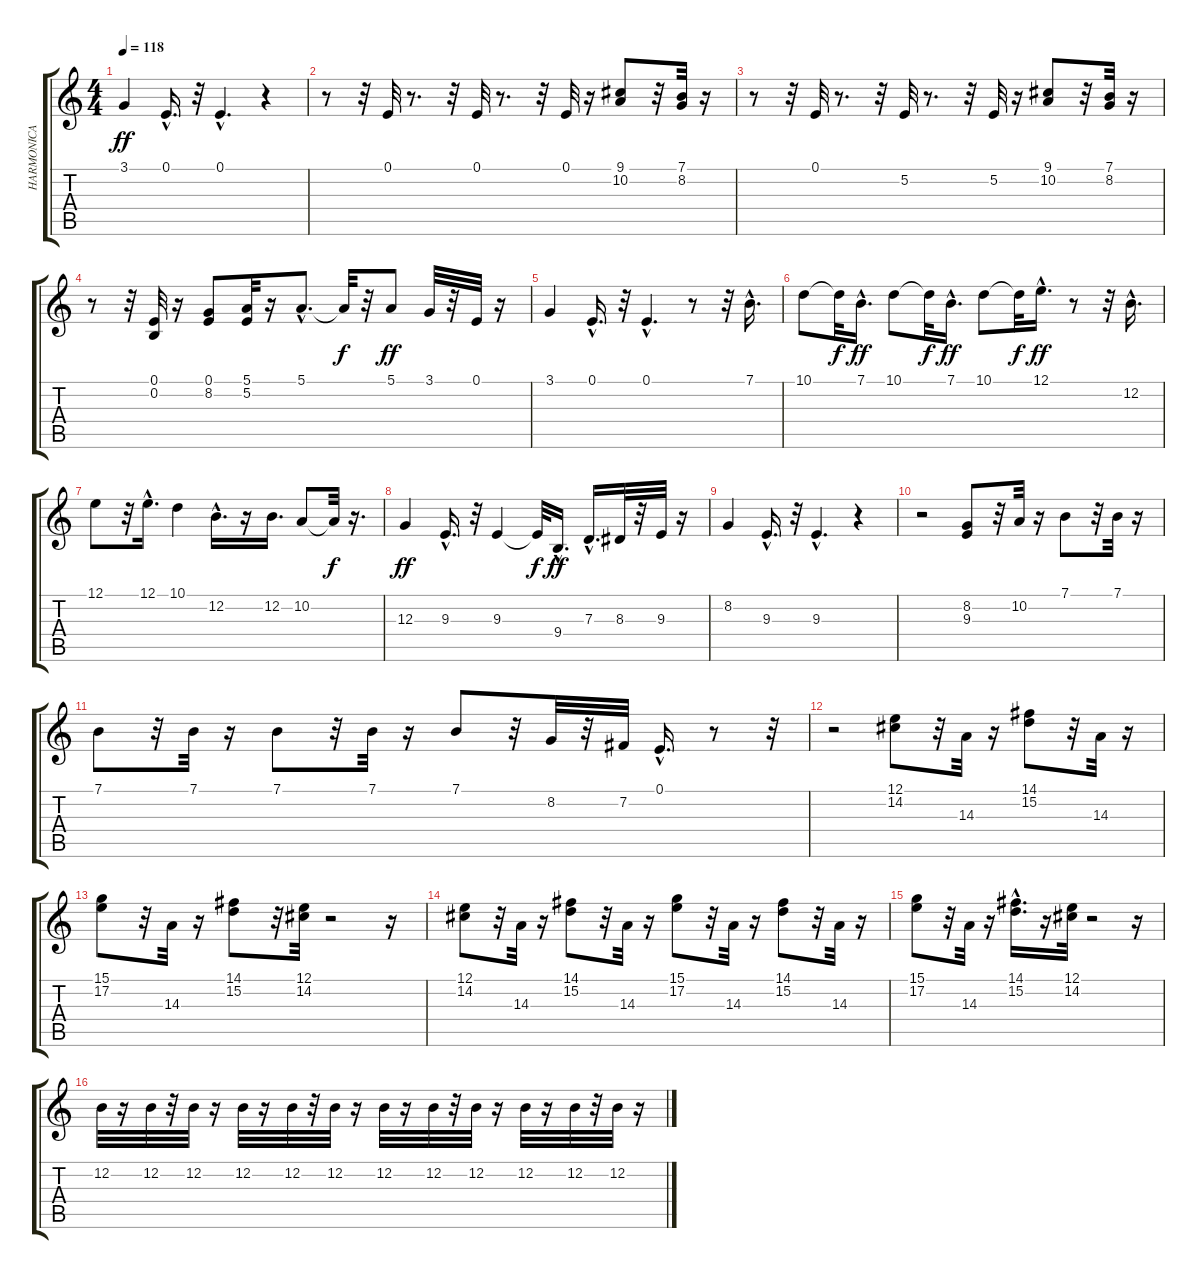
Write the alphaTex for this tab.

\track ("HARMONICA" "HARMONICA") {instrument harmonica}
\staff {score tabs}
\tuning (E4 B3 G3 D3 A2 E2) {hide}
\ts (4 4)
\tempo 118
\clef g2
\ks c
3.1.4{dy ff} 0.1{hac}.16{d} r.32 0.1{hac}.4{d} r.4 |
r.8 r.32 0.1.32{volume 11} r.8{d} r.32 0.1.32 r.8{d} r.32 0.1.32 r.16 (9.1 10.2).8 r.32 (7.1 8.2).32 r.16 |
r.8 r.32 0.1.32 r.8{d} r.32 5.2.32 r.8{d} r.32 5.2.32 r.16 (9.1 10.2).8 r.32 (7.1 8.2).32 r.16 |
r.8 r.32 (0.1 0.2).32{volume 14} r.16 (0.1 8.2).8 (5.1 5.2).32 r.16 5.1{hac}.8{d} 5.1{t}.32{dy f} r.32 5.1.8{dy ff} 3.1.32 r.32 0.1.32 r.16 |
3.1.4 0.1{hac}.16{d} r.32 0.1{hac}.4{d} r.8 r.32 7.1{hac}.16{d volume 11} |
10.1.8 10.1{t}.32{dy f} 7.1{hac}.16{d dy ff} 10.1.8 10.1{t}.32{dy f} 7.1{hac}.16{d dy ff} 10.1.8 10.1{t}.32{dy f} 12.1{hac}.16{d dy ff} r.8 r.32 12.2{hac}.16{d} |
12.1.8 r.32 12.1{hac}.16{d} 10.1.4 12.2{hac}.16{d} r.16 12.2.16{d} 10.2.8 10.2{t}.32{dy f} r.16{d} |
12.3.4{dy ff} 9.3{hac}.16{d} r.32 9.3.4 9.3{t}.32{dy f} 9.4{hac}.16{d dy ff volume 14} 7.3{hac}.16{d} 8.3.32 r.32 9.3.32 r.16 |
8.2.4 9.3{hac}.16{d} r.32 9.3{hac}.4{d} r.4 |
r.2 (8.2 9.3).8{volume 11} r.32 10.2.32 r.16 7.1.8 r.32 7.1.32 r.16 |
7.1.8 r.32 7.1.32 r.16 7.1.8 r.32 7.1.32 r.16 7.1.8 r.32 8.2.32 r.32 7.2.32 0.1{hac}.16{d} r.8 r.32 |
r.2 (12.1 14.2).8 r.32 14.3.32 r.16 (14.1 15.2).8 r.32 14.3.32 r.16 |
(15.1 17.2).8 r.32 14.3.32 r.16 (14.1 15.2).8 r.32 (12.1 14.2).32 r.2 r.16 |
(12.1 14.2).8 r.32 14.3.32 r.16 (14.1 15.2).8 r.32 14.3.32 r.16 (15.1 17.2).8 r.32 14.3.32 r.16 (14.1 15.2).8 r.32 14.3.32 r.16 |
(15.1 17.2).8 r.32 14.3.32 r.16 (14.1{hac} 15.2{hac}).16{d} r.16 (12.1 14.2).32 r.2 r.16 |
12.2.32 r.16 12.2.32 r.32 12.2.32 r.16 12.2.32 r.16 12.2.32 r.32 12.2.32 r.16 12.2.32 r.16 12.2.32 r.32 12.2.32 r.16 12.2.32 r.16 12.2.32 r.32 12.2.32 r.16
